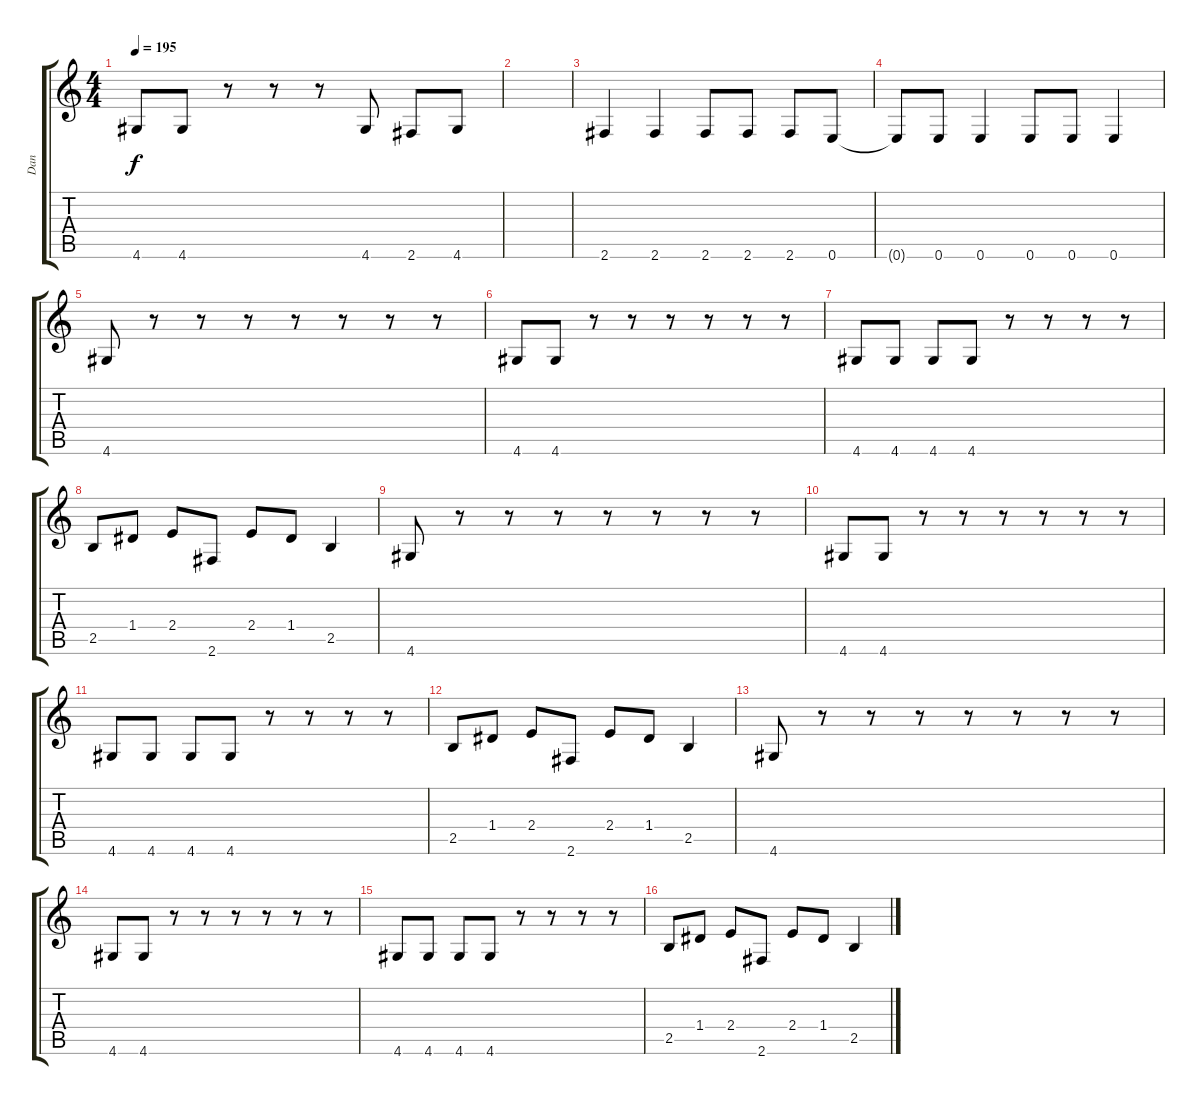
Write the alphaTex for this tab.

\track ("Dan" "Dan") {instrument electricbassfinger}
\staff {score tabs}
\tuning (E4 B3 G3 D3 A2 E2) {hide}
\ts (4 4)
\tempo 195
\clef g2
\ks c
4.6.8{dy f} 4.6.8 r.8 r.8 r.8 4.6.8 2.6.8 4.6.8 |
|
2.6.4 2.6.4 2.6.8 2.6.8 2.6.8 0.6.8 |
0.6{t}.8 0.6.8 0.6.4 0.6.8 0.6.8 0.6.4 |
4.6.8 r.8 r.8 r.8 r.8 r.8 r.8 r.8 |
4.6.8 4.6.8 r.8 r.8 r.8 r.8 r.8 r.8 |
4.6.8 4.6.8 4.6.8 4.6.8 r.8 r.8 r.8 r.8 |
2.5.8 1.4.8 2.4.8 2.6.8 2.4.8 1.4.8 2.5.4 |
4.6.8 r.8 r.8 r.8 r.8 r.8 r.8 r.8 |
4.6.8 4.6.8 r.8 r.8 r.8 r.8 r.8 r.8 |
4.6.8 4.6.8 4.6.8 4.6.8 r.8 r.8 r.8 r.8 |
2.5.8 1.4.8 2.4.8 2.6.8 2.4.8 1.4.8 2.5.4 |
4.6.8 r.8 r.8 r.8 r.8 r.8 r.8 r.8 |
4.6.8 4.6.8 r.8 r.8 r.8 r.8 r.8 r.8 |
4.6.8 4.6.8 4.6.8 4.6.8 r.8 r.8 r.8 r.8 |
2.5.8 1.4.8 2.4.8 2.6.8 2.4.8 1.4.8 2.5.4
